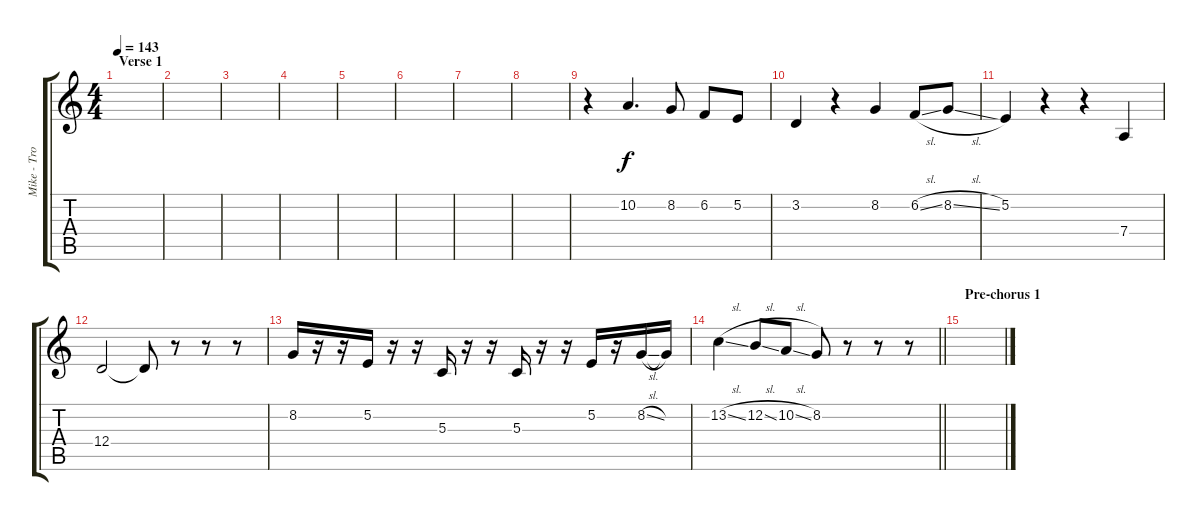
\track ("Mike - Trombone" "Mike - Tro") {instrument trombone}
\staff {score tabs}
\tuning (E4 B3 G3 D3 A2 E2) {hide}
\ts (4 4)
\section ("" "Verse 1")
\tempo 143
\clef g2
\ks c
|
|
|
|
|
|
|
|
r.4 10.2.4{d} 8.2.8 6.2.8 5.2.8 |
3.2.4 r.4 8.2.4 6.2{sl}.8 8.2{sl}.8 |
5.2.4 r.4 r.4 7.4.4 |
12.4.2 12.4{t}.8 r.8 r.8 r.8 |
8.2.16 r.16 r.16 5.2.16 r.16 r.16 5.3.16 r.16 r.16 5.3.16 r.16 r.16 5.2.16 r.16 8.2{sl}.16 8.2{t}.16 |
\barLineRight lightlight
13.2{sl}.4 12.2{sl}.8 10.2{sl}.8 8.2.8 r.8 r.8 r.8 |
\section ("" "Pre-chorus 1")
